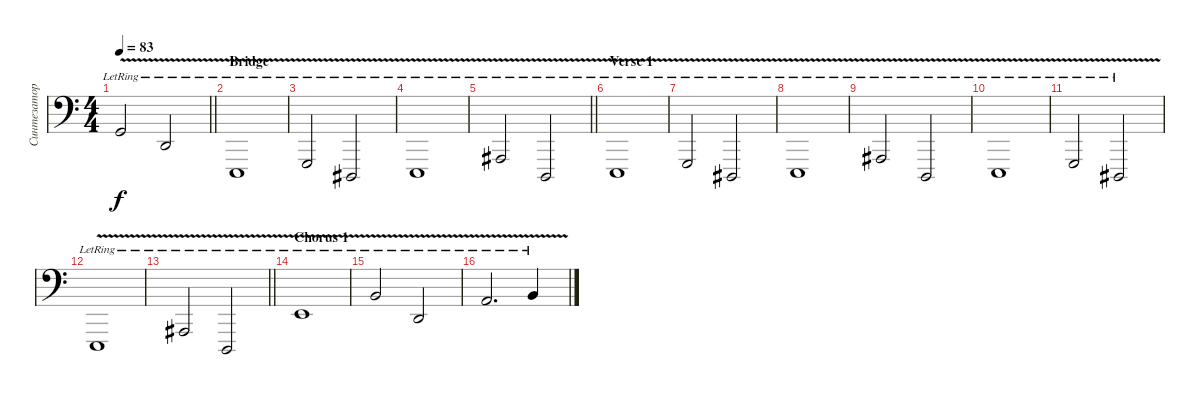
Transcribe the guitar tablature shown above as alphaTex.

\track ("Синтезатор" "Синтезатор") {instrument pad8sweep}
\staff {score}
\tuning (E2 B1 G1 D1 A0 D0) {hide}
\ts (4 4)
\tempo 83
\clef f4
\barLineRight lightlight
\ks c
0.3{v lr}.2{ot 8vb dy f} 0.4{v lr}.2{ot 8vb} |
\section ("" "Bridge")
2.4{v lr}.1 |
5.4{v lr}.2 1.4{v lr}.2 |
2.4{v lr}.1 |
\barLineRight lightlight
8.4{v lr}.2 0.4{v lr}.2 |
\section ("" "Verse 1")
2.4{v lr}.1 |
5.4{v lr}.2 1.4{v lr}.2 |
2.4{v lr}.1 |
8.4{v lr}.2 0.4{v lr}.2 |
2.4{v lr}.1 |
5.4{v lr}.2 1.4{v lr}.2 |
2.4{v lr}.1 |
\barLineRight lightlight
8.4{v lr}.2 0.4{v lr}.2 |
\section ("" "Chorus 1")
2.4{v lr}.1{ot 8vb} |
0.2{v lr}.2{ot 8vb} 0.4{v lr}.2{ot 8vb} |
2.3{v lr}.2{d ot 8vb} 0.2{v lr}.4{ot 8vb}
